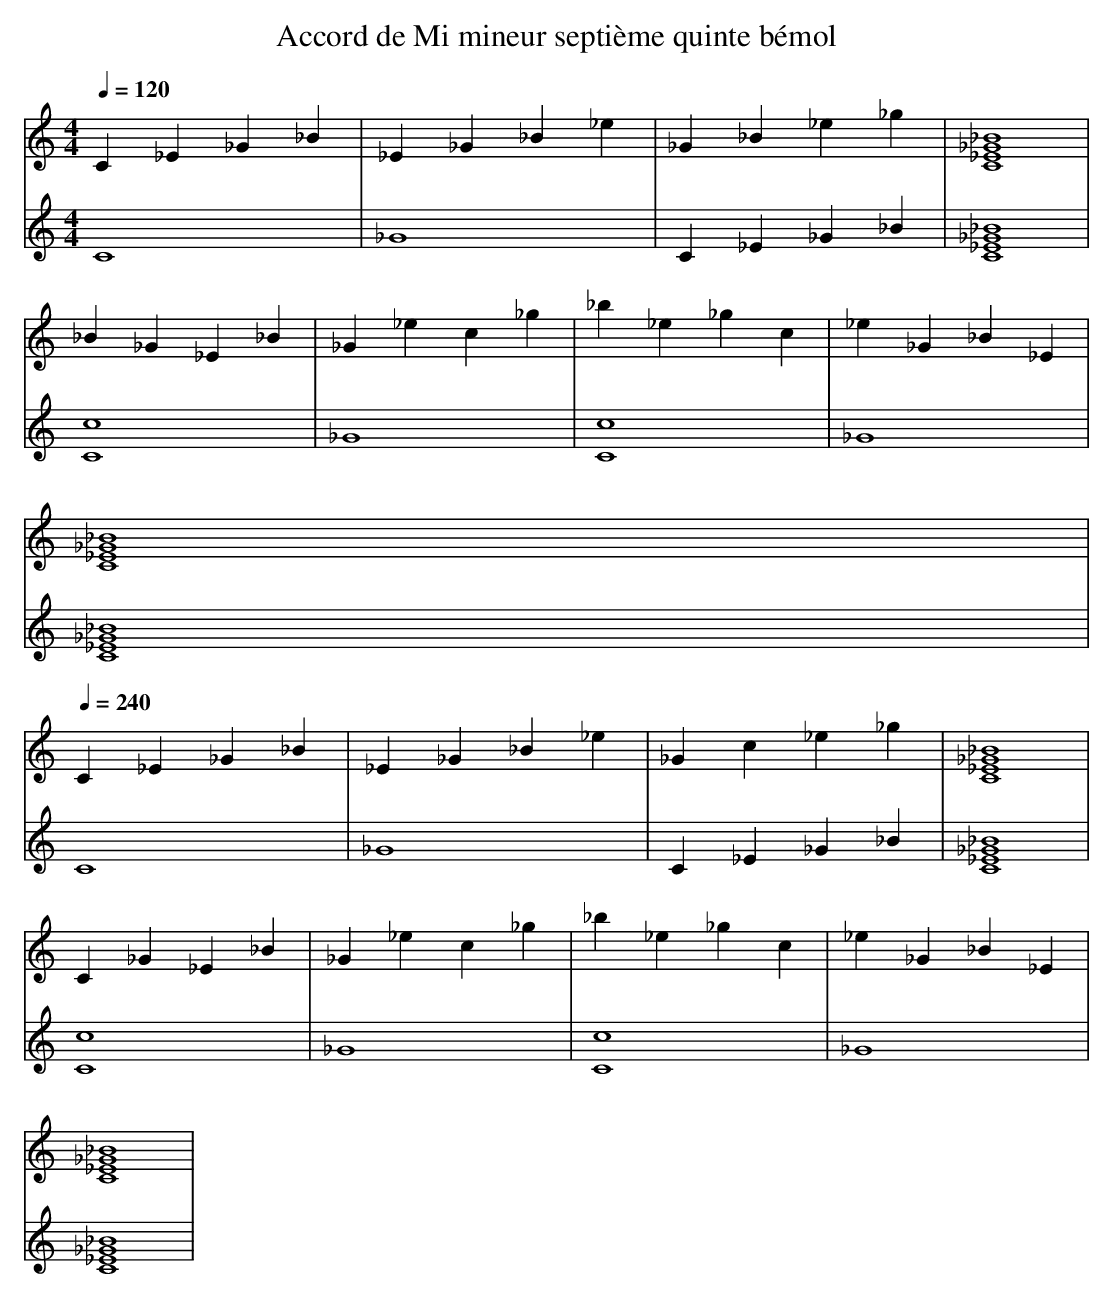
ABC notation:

X:1
T:Accord de Mi mineur septième quinte bémol
M: 4/4
L: 1/4
Q:1/4=120
K:C
V:1
C _E _G _B | _E _G _B _e | _G _B _e _g | [C4 _E4 _G4 _B4] |
_B _G _E _B | _G _e c _g | _b _e _g c | _e _G _B _E |
[C4 _E4 _G4 _B4] |
Q:1/4=240
C _E _G _B | _E _G _B _e | _G c _e _g | [C4 _E4 _G4 _B4] |
C _G _E _B | _G _e c _g | _b _e _g c | _e _G _B _E |
[C4 _E4 _G4 _B4] |
V:2
C4 | _G4 | C _E _G _B | [C4 _E4 _G4 _B4] |
[C4 c4] | _G4 | [C4 c4] | _G4 |
[C4 _E4 _G4 _B4] |
Q:1/4=240
C4 | _G4 | C _E _G _B | [C4 _E4 _G4 _B4] |
[C4 c4] | _G4 | [C4 c4] | _G4 |
[C4 _E4 _G4 _B4] |
